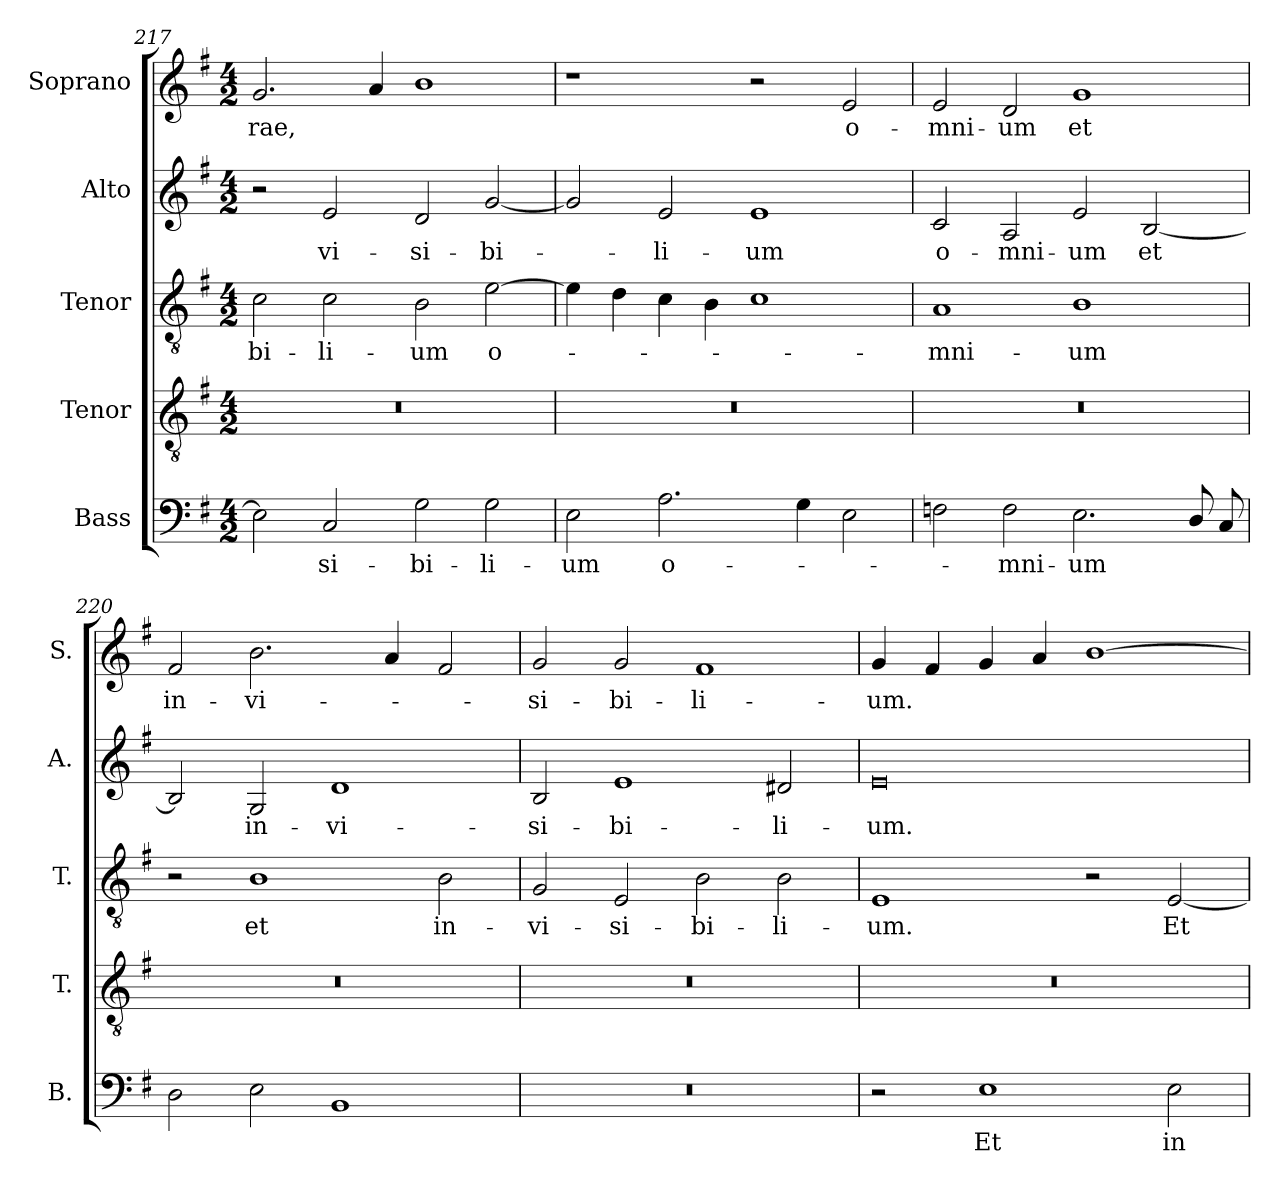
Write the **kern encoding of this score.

**kern	**text	**kern	**kern	**text	**kern	**text	**kern	**text
*part5	*part5	*part4	*part3	*part3	*part2	*part2	*part1	*part1
*staff5	*staff5	*staff4	*staff3	*staff3	*staff2	*staff2	*staff1	*staff1
*I"Bass	*	*I"Tenor	*I"Tenor	*	*I"Alto	*	*I"Soprano	*
*I'B.	*	*I'T.	*I'T.	*	*I'A.	*	*I'S.	*
*clefF4	*	*clefGv2	*clefGv2	*	*clefG2	*	*clefG2	*
*	*	*ITrd7c12	*ITrd7c12	*	*	*	*	*
*k[f#]	*	*k[f#]	*k[f#]	*	*k[f#]	*	*k[f#]	*
*G:	*	*G:	*G:	*	*G:	*	*G:	*
*M4/2	*	*M4/2	*M4/2	*	*M4/2	*	*M4/2	*
=217	=217	=217	=217	=217	=217	=217	=217	=217
!	!	!LO:N:vis=1	!	!	!	!	!	!
!	!	!	!	!LO:LY:b:color=#000000	!	!	!	!
!	!	!	!	!	!	!	!	!LO:LY:b:color=#000000
2Ei\]	.	0r	2Ci\	-bi-	2r	.	2.gi/	-rae,
!	!LO:LY:b:color=#000000	!	!	!	!	!	!	!
!	!	!	!	!LO:LY:b:color=#000000	!	!	!	!
!	!	!	!	!	!	!LO:LY:b:color=#000000	!	!
2Ci/	-si-	.	2Ci\	-li-	2ei/	vi-	.	.
.	.	.	.	.	.	.	4ai/	.
!	!LO:LY:b:color=#000000	!	!	!	!	!	!	!
!	!	!	!	!LO:LY:b:color=#000000	!	!	!	!
!	!	!	!	!	!	!LO:LY:b:color=#000000	!	!
2Gi\	-bi-	.	2BBi\	-um	2di/	-si-	1bi	.
!	!LO:LY:b:color=#000000	!	!	!	!	!	!	!
!	!	!	!	!LO:LY:b:color=#000000	!	!	!	!
!	!	!	!	!	!	!LO:LY:b:color=#000000	!	!
2Gi\	-li-	.	[2Ei\	o-	[2gi/	-bi-	.	.
=218	=218	=218	=218	=218	=218	=218	=218	=218
!	!LO:LY:b:color=#000000	!LO:N:vis=1	!	!	!	!	!	!
2Ei\	-um	0r	4Ei\]	.	2gi/]	.	1r	.
.	.	.	4Di\	.	.	.	.	.
!	!LO:LY:b:color=#000000	!	!	!	!	!	!	!
!	!	!	!	!	!	!LO:LY:b:color=#000000	!	!
2.Ai\	o-	.	4Ci\	.	2ei/	-li-	.	.
.	.	.	4BBi\	.	.	.	.	.
!	!	!	!	!	!	!LO:LY:b:color=#000000	!	!
.	.	.	1Ci	.	1ei	-um	2r	.
4Gi\	.	.	.	.	.	.	.	.
!	!	!	!	!	!	!	!	!LO:LY:b:color=#000000
2Ei\	.	.	.	.	.	.	2ei/	o-
=219	=219	=219	=219	=219	=219	=219	=219	=219
!	!	!LO:N:vis=1	!	!	!	!	!	!
!	!	!	!	!LO:LY:b:color=#000000	!	!	!	!
!	!	!	!	!	!	!LO:LY:b:color=#000000	!	!
!	!	!	!	!	!	!	!	!LO:LY:b:color=#000000
2Fni\	.	0r	1AAi	-mni-	2ci/	o-	2ei/	-mni-
!	!LO:LY:b:color=#000000	!	!	!	!	!	!	!
!	!	!	!	!	!	!LO:LY:b:color=#000000	!	!
!	!	!	!	!	!	!	!	!LO:LY:b:color=#000000
2Fi\	-mni-	.	.	.	2Ai/	-mni-	2di/	-um
!	!LO:LY:b:color=#000000	!	!	!	!	!	!	!
!	!	!	!	!LO:LY:b:color=#000000	!	!	!	!
!	!	!	!	!	!	!LO:LY:b:color=#000000	!	!
!	!	!	!	!	!	!	!	!LO:LY:b:color=#000000
2.Ei\	-um	.	1BBi	-um	2ei/	-um	1gi	et
!	!	!	!	!	!	!LO:LY:b:color=#000000	!	!
.	.	.	.	.	[2Bi/	et	.	.
8Di/	.	.	.	.	.	.	.	.
8Ci/	.	.	.	.	.	.	.	.
!!LO:LB:g=z
=220	=220	=220	=220	=220	=220	=220	=220	=220
!	!	!LO:N:vis=1	!	!	!	!	!	!
!	!	!	!	!	!	!	!	!LO:LY:b:color=#000000
2Di\	.	0r	2r	.	2Bi/]	.	2f#i/	in-
!	!	!	!	!LO:LY:b:color=#000000	!	!	!	!
!	!	!	!	!	!	!LO:LY:b:color=#000000	!	!
!	!	!	!	!	!	!	!	!LO:LY:b:color=#000000
2Ei\	.	.	1BBi	et	2Gi/	in-	2.bi\	-vi-
!	!	!	!	!	!	!LO:LY:b:color=#000000	!	!
1BBi	.	.	.	.	1di	-vi-	.	.
.	.	.	.	.	.	.	4ai/	.
!	!	!	!	!LO:LY:b:color=#000000	!	!	!	!
.	.	.	2BBi\	in-	.	.	2f#i/	.
=221	=221	=221	=221	=221	=221	=221	=221	=221
!LO:N:vis=1	!	!LO:N:vis=1	!	!	!	!	!	!
!	!	!	!	!LO:LY:b:color=#000000	!	!	!	!
!	!	!	!	!	!	!LO:LY:b:color=#000000	!	!
!	!	!	!	!	!	!	!	!LO:LY:b:color=#000000
0r	.	0r	2GGi/	-vi-	2Bi/	-si-	2gi/	-si-
!	!	!	!	!LO:LY:b:color=#000000	!	!	!	!
!	!	!	!	!	!	!LO:LY:b:color=#000000	!	!
!	!	!	!	!	!	!	!	!LO:LY:b:color=#000000
.	.	.	2EEi/	-si-	1ei	-bi-	2gi/	-bi-
!	!	!	!	!LO:LY:b:color=#000000	!	!	!	!
!	!	!	!	!	!	!	!	!LO:LY:b:color=#000000
.	.	.	2BBi\	-bi-	.	.	1f#i	-li-
!	!	!	!	!LO:LY:b:color=#000000	!	!	!	!
!	!	!	!	!	!	!LO:LY:b:color=#000000	!	!
.	.	.	2BBi\	-li-	2d#Xi/	-li-	.	.
=222	=222	=222	=222	=222	=222	=222	=222	=222
!	!	!LO:N:vis=1	!	!	!	!	!	!
!	!	!	!	!LO:LY:b:color=#000000	!	!	!	!
!	!	!	!	!	!	!LO:LY:b:color=#000000	!	!
!	!	!	!	!	!	!	!	!LO:LY:b:color=#000000
2r	.	0r	1EEi	-um.	0ei	-um.	4gi/	-um.
.	.	.	.	.	.	.	4f#i/	.
!	!LO:LY:b:color=#000000	!	!	!	!	!	!	!
1Ei	Et	.	.	.	.	.	4gi/	.
.	.	.	.	.	.	.	4ai/	.
.	.	.	2r	.	.	.	[1bi	.
!	!LO:LY:b:color=#000000	!	!	!	!	!	!	!
!	!	!	!	!LO:LY:b:color=#000000	!	!	!	!
2Ei\	in	.	[2EEi/	Et	.	.	.	.
=	=	=	=	=	=	=	=	=
*-	*-	*-	*-	*-	*-	*-	*-	*-
